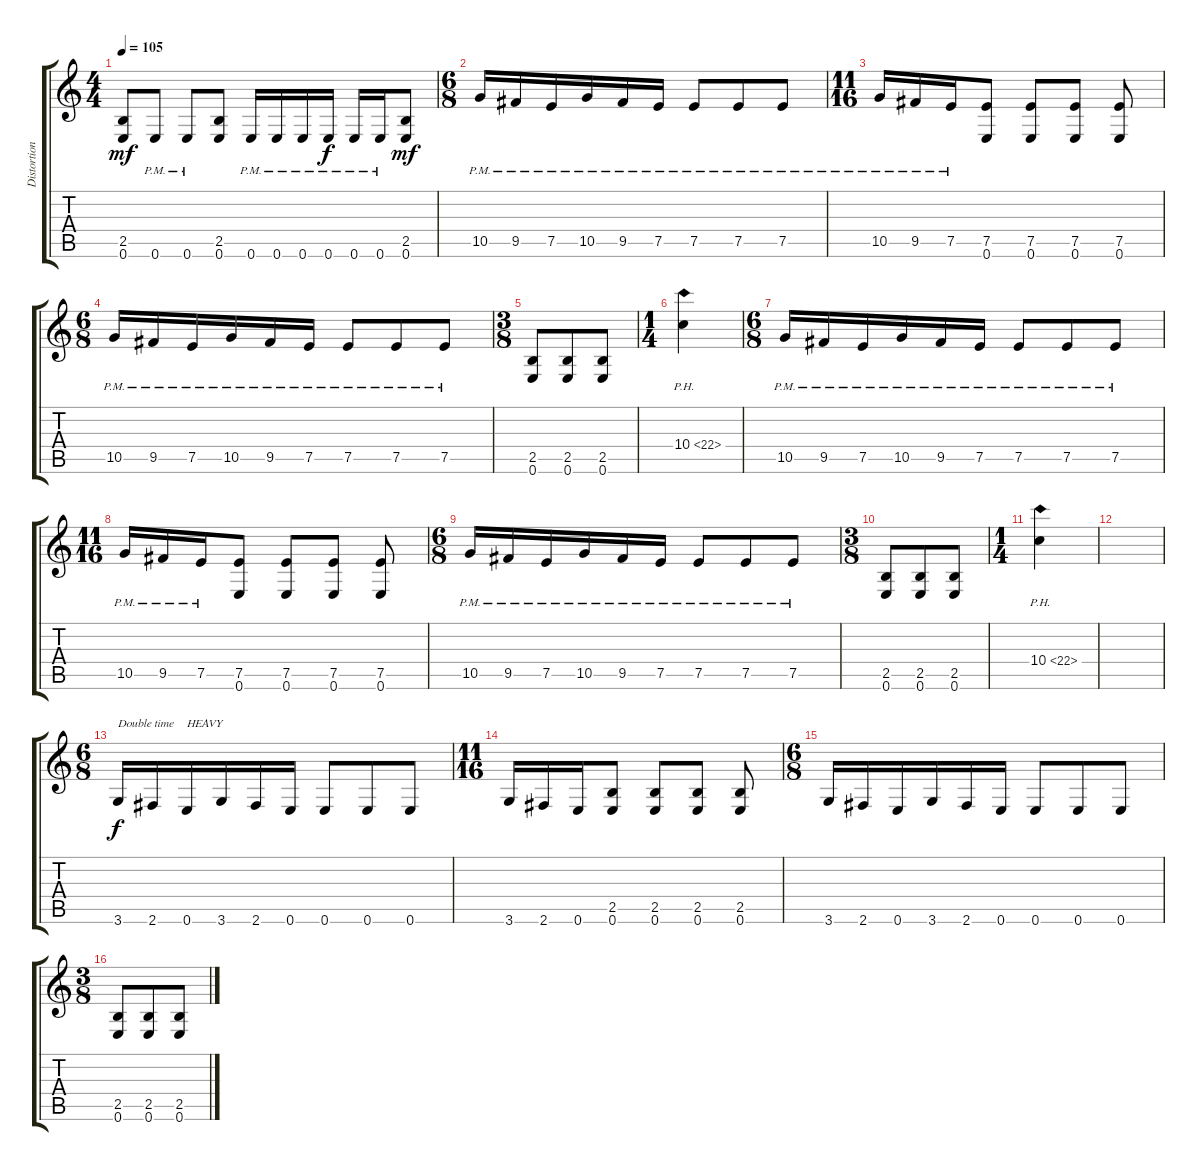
\track ("Distortion Guitar" "Distortion") {instrument distortionguitar}
\staff {score tabs}
\tuning (E4 B3 G3 D3 A2 E2) {hide}
\ts (4 4)
\tempo 105
\clef g2
\ks c
(2.5 0.6).8{dy mf} 0.6{pm}.8 0.6{pm}.8 (2.5 0.6).8 0.6{pm}.16 0.6{pm}.16 0.6{pm}.16 0.6{pm}.16{dy f} 0.6{pm}.16 0.6{pm}.16 (2.5 0.6).8{dy mf} |
\ts (6 8)
10.5{pm}.16 9.5{pm}.16 7.5{pm}.16 10.5{pm}.16 9.5{pm}.16 7.5{pm}.16 7.5{pm}.8 7.5{pm}.8 7.5{pm}.8 |
\ts (11 16)
10.5{pm}.16 9.5{pm}.16 7.5{pm}.16 (7.5 0.6).8 (7.5 0.6).8 (7.5 0.6).8 (7.5 0.6).8 |
\ts (6 8)
10.5{pm}.16 9.5{pm}.16 7.5{pm}.16 10.5{pm}.16 9.5{pm}.16 7.5{pm}.16 7.5{pm}.8 7.5{pm}.8 7.5{pm}.8 |
\ts (3 8)
(2.5 0.6).8 (2.5 0.6).8 (2.5 0.6).8 |
\ts (1 4)
10.4{ph 12}.4 |
\ts (6 8)
10.5{pm}.16 9.5{pm}.16 7.5{pm}.16 10.5{pm}.16 9.5{pm}.16 7.5{pm}.16 7.5{pm}.8 7.5{pm}.8 7.5{pm}.8 |
\ts (11 16)
10.5{pm}.16 9.5{pm}.16 7.5{pm}.16 (7.5 0.6).8 (7.5 0.6).8 (7.5 0.6).8 (7.5 0.6).8 |
\ts (6 8)
10.5{pm}.16 9.5{pm}.16 7.5{pm}.16 10.5{pm}.16 9.5{pm}.16 7.5{pm}.16 7.5{pm}.8 7.5{pm}.8 7.5{pm}.8 |
\ts (3 8)
(2.5 0.6).8 (2.5 0.6).8 (2.5 0.6).8 |
\ts (1 4)
10.4{ph 12}.4 |
|
\ts (6 8)
3.6.16{txt "Double time" dy f} 2.6.16 0.6.16{txt "HEAVY"} 3.6.16 2.6.16 0.6.16 0.6.8 0.6.8 0.6.8 |
\ts (11 16)
3.6.16 2.6.16 0.6.16 (2.5 0.6).8 (2.5 0.6).8 (2.5 0.6).8 (2.5 0.6).8 |
\ts (6 8)
3.6.16 2.6.16 0.6.16 3.6.16 2.6.16 0.6.16 0.6.8 0.6.8 0.6.8 |
\ts (3 8)
(2.5 0.6).8 (2.5 0.6).8 (2.5 0.6).8
